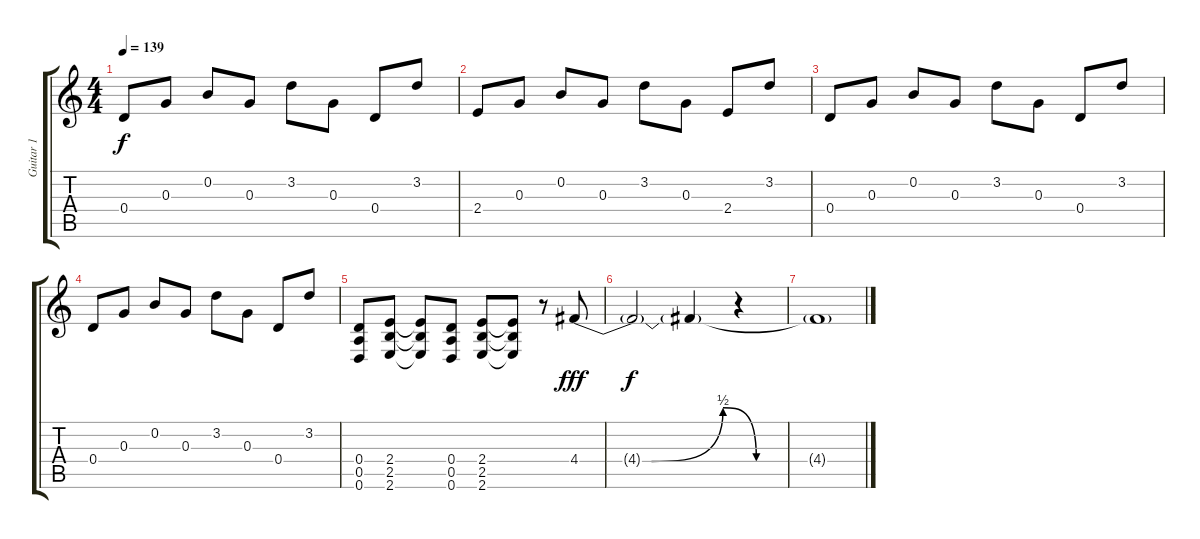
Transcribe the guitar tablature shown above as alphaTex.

\track ("Guitar 1" "Guitar 1") {instrument electricguitarclean}
\staff {score tabs}
\tuning (E4 B3 G3 D3 A2 D2) {hide}
\ts (4 4)
\tempo 139
\clef g2
\ks c
0.4.8{dy f} 0.3.8 0.2.8 0.3.8 3.2.8 0.3.8 0.4.8 3.2.8 |
2.4.8 0.3.8 0.2.8 0.3.8 3.2.8 0.3.8 2.4.8 3.2.8 |
0.4.8 0.3.8 0.2.8 0.3.8 3.2.8 0.3.8 0.4.8 3.2.8 |
0.4.8 0.3.8 0.2.8 0.3.8 3.2.8 0.3.8 0.4.8 3.2.8 |
(0.4 0.5 0.6).8 (2.4 2.5 2.6).8 (2.4{t} 2.5{t} 2.6{t}).8 (0.4 0.5 0.6).8 (2.4 2.5 2.6).8 (2.4{t} 2.5{t} 2.6{t}).8 r.8 4.4{be (custom 0 0 15 0 30 2 37 0 50 0 60 0)}.8{dy fff} |
4.4{t}.2{dy f} 4.4{t}.4 r.4 |
4.4{t}.1
